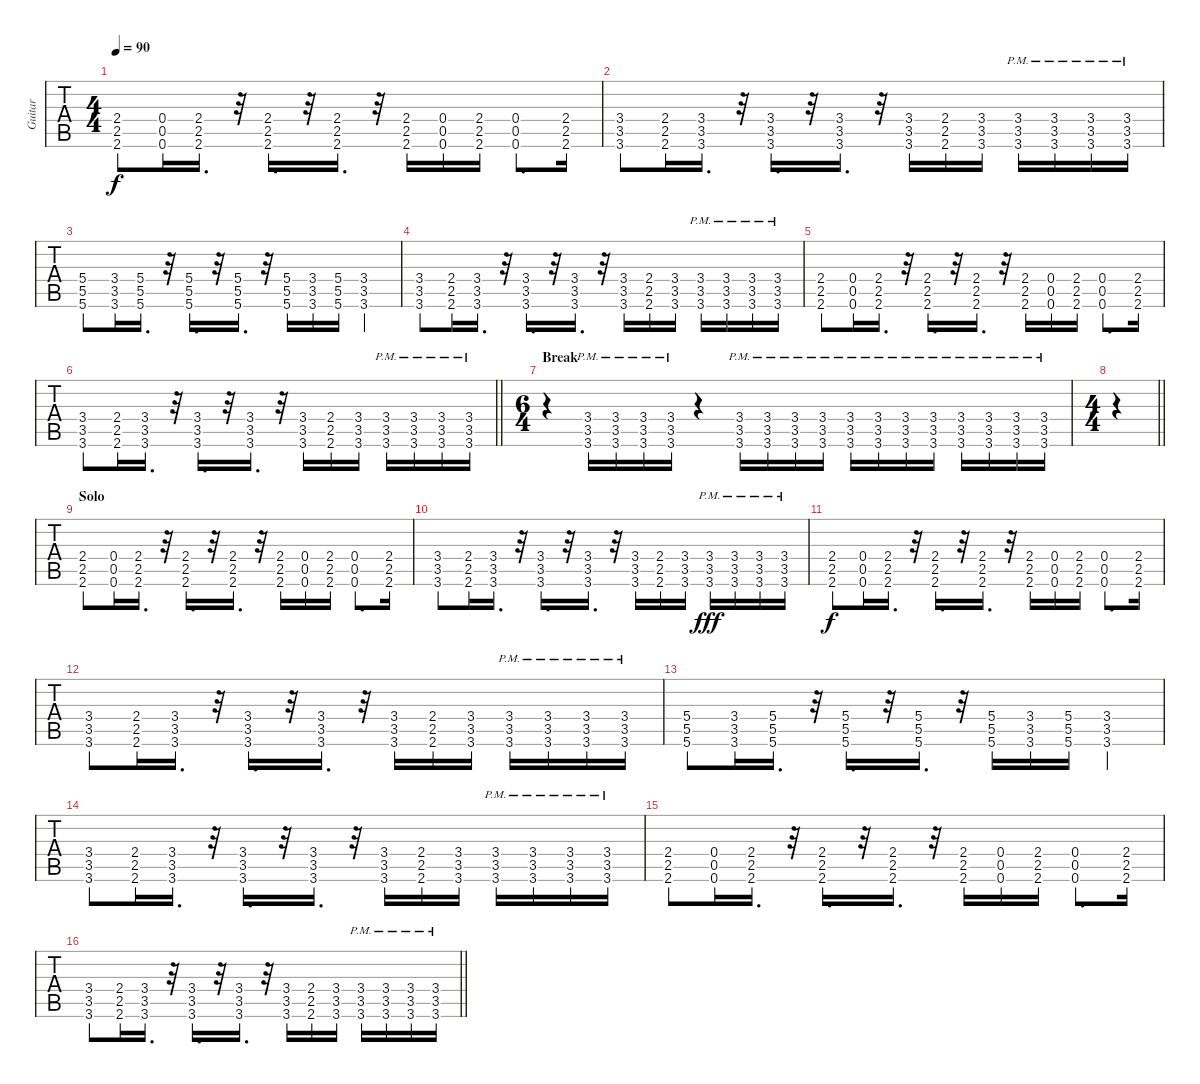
\track ("Guitar" "Guitar") {instrument distortionguitar}
\staff {tabs}
\tuning (Db4 Ab3 E3 B2 Gb2 B1) {hide}
\ts (4 4)
\tempo 90
\clef g2
\ks c
(2.4 2.5 2.6).8{dy f} (0.4 0.5 0.6).16 (2.4 2.5 2.6).16{d} r.32 (2.4 2.5 2.6).16{d} r.32 (2.4 2.5 2.6).16{d} r.32 (2.4 2.5 2.6).16 (0.4 0.5 0.6).16 (2.4 2.5 2.6).16 (0.4 0.5 0.6).8{d} (2.4 2.5 2.6).16 |
(3.4 3.5 3.6).8 (2.4 2.5 2.6).16 (3.4 3.5 3.6).16{d} r.32 (3.4 3.5 3.6).16{d} r.32 (3.4 3.5 3.6).16{d} r.32 (3.4 3.5 3.6).16 (2.4 2.5 2.6).16 (3.4 3.5 3.6).16 (3.4{pm} 3.5{pm} 3.6{pm}).16 (3.4{pm} 3.5{pm} 3.6{pm}).16 (3.4{pm} 3.5{pm} 3.6{pm}).16 (3.4{pm} 3.5{pm} 3.6{pm}).16 |
(5.4 5.5 5.6).8 (3.4 3.5 3.6).16 (5.4 5.5 5.6).16{d} r.32 (5.4 5.5 5.6).16{d} r.32 (5.4 5.5 5.6).16{d} r.32 (5.4 5.5 5.6).16 (3.4 3.5 3.6).16 (5.4 5.5 5.6).16 (3.4 3.5 3.6).4 |
(3.4 3.5 3.6).8 (2.4 2.5 2.6).16 (3.4 3.5 3.6).16{d} r.32 (3.4 3.5 3.6).16{d} r.32 (3.4 3.5 3.6).16{d} r.32 (3.4 3.5 3.6).16 (2.4 2.5 2.6).16 (3.4 3.5 3.6).16 (3.4{pm} 3.5{pm} 3.6{pm}).16 (3.4{pm} 3.5{pm} 3.6{pm}).16 (3.4{pm} 3.5{pm} 3.6{pm}).16 (3.4{pm} 3.5{pm} 3.6{pm}).16 |
(2.4 2.5 2.6).8 (0.4 0.5 0.6).16 (2.4 2.5 2.6).16{d} r.32 (2.4 2.5 2.6).16{d} r.32 (2.4 2.5 2.6).16{d} r.32 (2.4 2.5 2.6).16 (0.4 0.5 0.6).16 (2.4 2.5 2.6).16 (0.4 0.5 0.6).8{d} (2.4 2.5 2.6).16 |
\barLineRight lightlight
(3.4 3.5 3.6).8 (2.4 2.5 2.6).16 (3.4 3.5 3.6).16{d} r.32 (3.4 3.5 3.6).16{d} r.32 (3.4 3.5 3.6).16{d} r.32 (3.4 3.5 3.6).16 (2.4 2.5 2.6).16 (3.4 3.5 3.6).16 (3.4{pm} 3.5{pm} 3.6{pm}).16 (3.4{pm} 3.5{pm} 3.6{pm}).16 (3.4{pm} 3.5{pm} 3.6{pm}).16 (3.4{pm} 3.5{pm} 3.6{pm}).16 |
\ts (6 4)
\section ("" "Break")
r.4 (3.4{pm} 3.5{pm} 3.6{pm}).16 (3.4{pm} 3.5{pm} 3.6{pm}).16 (3.4{pm} 3.5{pm} 3.6{pm}).16 (3.4{pm} 3.5{pm} 3.6{pm}).16 r.4 (3.4{pm} 3.5{pm} 3.6{pm}).16 (3.4{pm} 3.5{pm} 3.6{pm}).16 (3.4{pm} 3.5{pm} 3.6{pm}).16 (3.4{pm} 3.5{pm} 3.6{pm}).16 (3.4{pm} 3.5{pm} 3.6{pm}).16 (3.4{pm} 3.5{pm} 3.6{pm}).16 (3.4{pm} 3.5{pm} 3.6{pm}).16 (3.4{pm} 3.5{pm} 3.6{pm}).16 (3.4{pm} 3.5{pm} 3.6{pm}).16 (3.4{pm} 3.5{pm} 3.6{pm}).16 (3.4{pm} 3.5{pm} 3.6{pm}).16 (3.4{pm} 3.5{pm} 3.6{pm}).16 |
\ts (4 4)
\barLineRight lightlight
|
\section ("" "Solo")
(2.4 2.5 2.6).8 (0.4 0.5 0.6).16 (2.4 2.5 2.6).16{d} r.32 (2.4 2.5 2.6).16{d} r.32 (2.4 2.5 2.6).16{d} r.32 (2.4 2.5 2.6).16 (0.4 0.5 0.6).16 (2.4 2.5 2.6).16 (0.4 0.5 0.6).8{d} (2.4 2.5 2.6).16 |
(3.4 3.5 3.6).8 (2.4 2.5 2.6).16 (3.4 3.5 3.6).16{d} r.32 (3.4 3.5 3.6).16{d} r.32 (3.4 3.5 3.6).16{d} r.32 (3.4 3.5 3.6).16 (2.4 2.5 2.6).16 (3.4 3.5 3.6).16 (3.4{pm} 3.5{pm} 3.6{pm}).16{dy fff} (3.4{pm} 3.5{pm} 3.6{pm}).16 (3.4{pm} 3.5{pm} 3.6{pm}).16 (3.4{pm} 3.5{pm} 3.6{pm}).16 |
(2.4 2.5 2.6).8{dy f} (0.4 0.5 0.6).16 (2.4 2.5 2.6).16{d} r.32 (2.4 2.5 2.6).16{d} r.32 (2.4 2.5 2.6).16{d} r.32 (2.4 2.5 2.6).16 (0.4 0.5 0.6).16 (2.4 2.5 2.6).16 (0.4 0.5 0.6).8{d} (2.4 2.5 2.6).16 |
(3.4 3.5 3.6).8 (2.4 2.5 2.6).16 (3.4 3.5 3.6).16{d} r.32 (3.4 3.5 3.6).16{d} r.32 (3.4 3.5 3.6).16{d} r.32 (3.4 3.5 3.6).16 (2.4 2.5 2.6).16 (3.4 3.5 3.6).16 (3.4{pm} 3.5{pm} 3.6{pm}).16 (3.4{pm} 3.5{pm} 3.6{pm}).16 (3.4{pm} 3.5{pm} 3.6{pm}).16 (3.4{pm} 3.5{pm} 3.6{pm}).16 |
(5.4 5.5 5.6).8 (3.4 3.5 3.6).16 (5.4 5.5 5.6).16{d} r.32 (5.4 5.5 5.6).16{d} r.32 (5.4 5.5 5.6).16{d} r.32 (5.4 5.5 5.6).16 (3.4 3.5 3.6).16 (5.4 5.5 5.6).16 (3.4 3.5 3.6).4 |
(3.4 3.5 3.6).8 (2.4 2.5 2.6).16 (3.4 3.5 3.6).16{d} r.32 (3.4 3.5 3.6).16{d} r.32 (3.4 3.5 3.6).16{d} r.32 (3.4 3.5 3.6).16 (2.4 2.5 2.6).16 (3.4 3.5 3.6).16 (3.4{pm} 3.5{pm} 3.6{pm}).16 (3.4{pm} 3.5{pm} 3.6{pm}).16 (3.4{pm} 3.5{pm} 3.6{pm}).16 (3.4{pm} 3.5{pm} 3.6{pm}).16 |
(2.4 2.5 2.6).8 (0.4 0.5 0.6).16 (2.4 2.5 2.6).16{d} r.32 (2.4 2.5 2.6).16{d} r.32 (2.4 2.5 2.6).16{d} r.32 (2.4 2.5 2.6).16 (0.4 0.5 0.6).16 (2.4 2.5 2.6).16 (0.4 0.5 0.6).8{d} (2.4 2.5 2.6).16 |
\barLineRight lightlight
(3.4 3.5 3.6).8 (2.4 2.5 2.6).16 (3.4 3.5 3.6).16{d} r.32 (3.4 3.5 3.6).16{d} r.32 (3.4 3.5 3.6).16{d} r.32 (3.4 3.5 3.6).16 (2.4 2.5 2.6).16 (3.4 3.5 3.6).16 (3.4{pm} 3.5{pm} 3.6{pm}).16 (3.4{pm} 3.5{pm} 3.6{pm}).16 (3.4{pm} 3.5{pm} 3.6{pm}).16 (3.4{pm} 3.5{pm} 3.6{pm}).16
